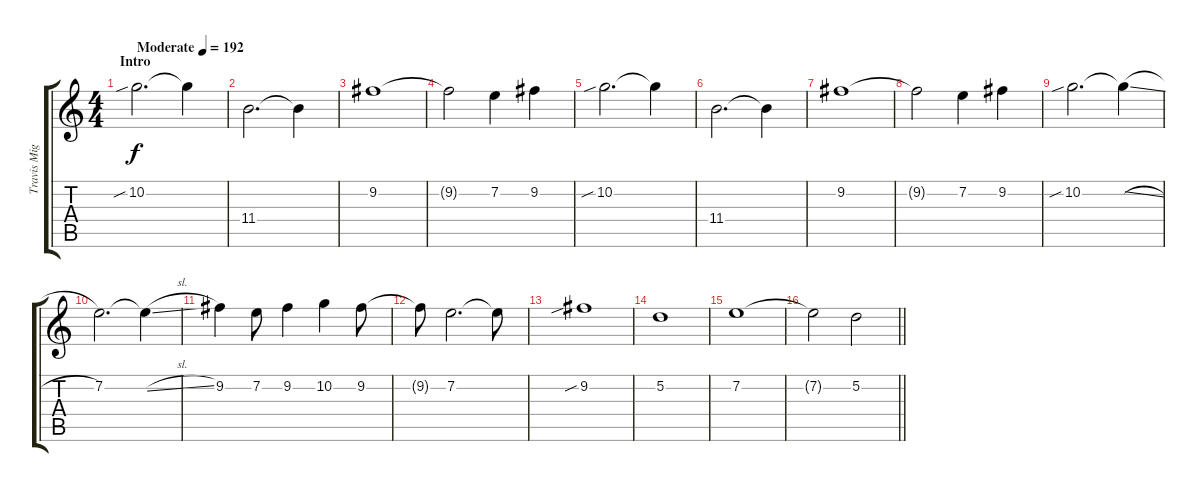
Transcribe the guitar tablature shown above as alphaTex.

\track ("Travis Miguel" "Travis Mig") {instrument distortionguitar}
\staff {score tabs}
\tuning (D4 A3 F3 C3 G2 C2) {hide}
\ts (4 4)
\section ("" "Intro")
\tempo (192 "Moderate")
\clef g2
\ks aminor
10.2{sib}.2{d dy f instrument distortionguitar} 10.2{t}.4 |
11.4.2{d} 11.4{t}.4 |
9.2.1 |
9.2{t}.2 7.2.4 9.2.4 |
10.2{sib}.2{d} 10.2{t}.4 |
11.4.2{d} 11.4{t}.4 |
9.2.1 |
9.2{t}.2 7.2.4 9.2.4 |
10.2{sib}.2{d} 10.2{sl t}.4 |
7.2.2{d} 7.2{sl t}.4 |
9.2.4 7.2.8 9.2.4 10.2.4 9.2.8 |
9.2{t}.8 7.2.2{d} 7.2{t}.8 |
9.2{sib}.1 |
5.2.1 |
7.2.1 |
\barLineRight lightlight
7.2{t}.2 5.2{sl}.2
